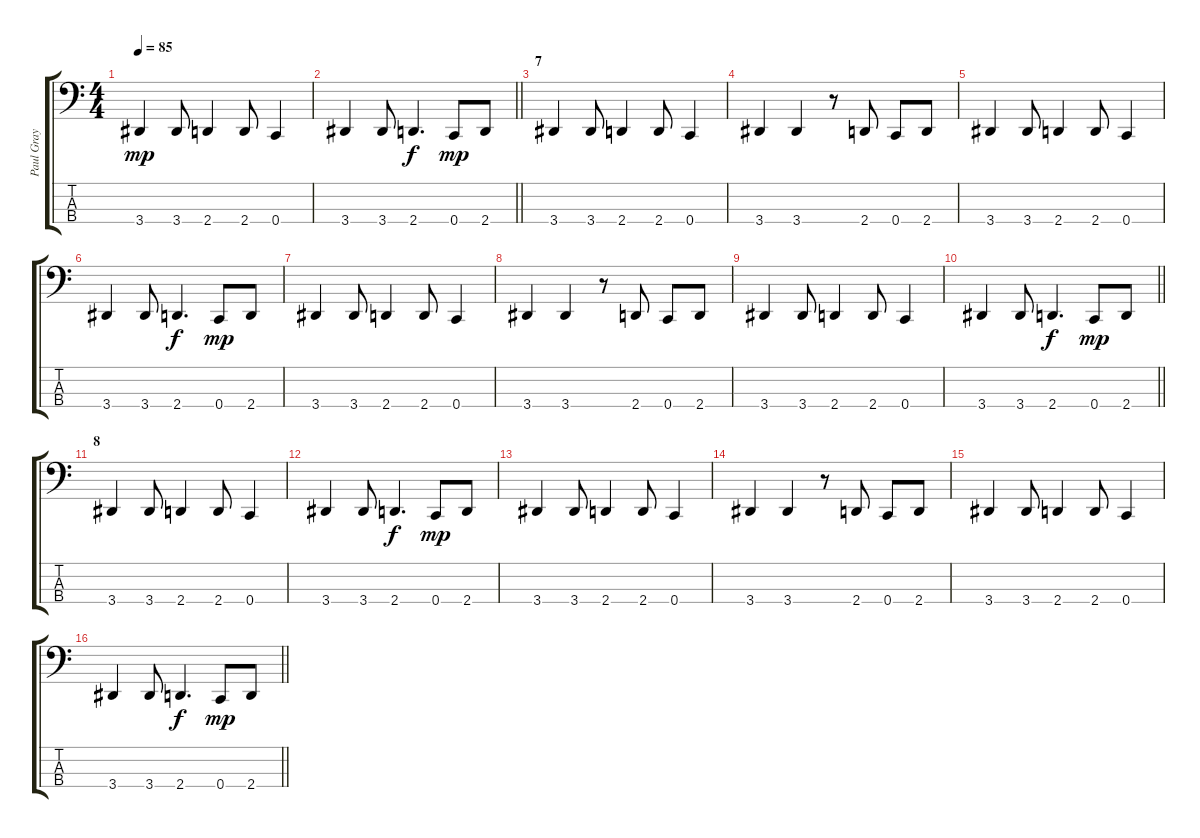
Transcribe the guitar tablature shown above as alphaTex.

\track ("Paul Gray" "Paul Gray") {instrument electricbasspick}
\staff {score tabs}
\tuning (F2 C2 G1 C1) {hide}
\ts (4 4)
\tempo 85
\clef f4
\ks c
3.4.4{dy mp} 3.4.8 2.4.4 2.4.8 0.4.4 |
\barLineRight lightlight
3.4.4 3.4.8 2.4.4{d dy f} 0.4.8{dy mp} 2.4.8 |
\section ("" "7")
3.4.4 3.4.8 2.4.4 2.4.8 0.4.4 |
3.4.4 3.4.4 r.8 2.4.8 0.4.8 2.4.8 |
3.4.4 3.4.8 2.4.4 2.4.8 0.4.4 |
3.4.4 3.4.8 2.4.4{d dy f} 0.4.8{dy mp} 2.4.8 |
3.4.4 3.4.8 2.4.4 2.4.8 0.4.4 |
3.4.4 3.4.4 r.8 2.4.8 0.4.8 2.4.8 |
3.4.4 3.4.8 2.4.4 2.4.8 0.4.4 |
\barLineRight lightlight
3.4.4 3.4.8 2.4.4{d dy f} 0.4.8{dy mp} 2.4.8 |
\section ("" "8")
3.4.4 3.4.8 2.4.4 2.4.8 0.4.4 |
3.4.4 3.4.8 2.4.4{d dy f} 0.4.8{dy mp} 2.4.8 |
3.4.4 3.4.8 2.4.4 2.4.8 0.4.4 |
3.4.4 3.4.4 r.8 2.4.8 0.4.8 2.4.8 |
3.4.4 3.4.8 2.4.4 2.4.8 0.4.4 |
\barLineRight lightlight
3.4.4 3.4.8 2.4.4{d dy f} 0.4.8{dy mp} 2.4.8
